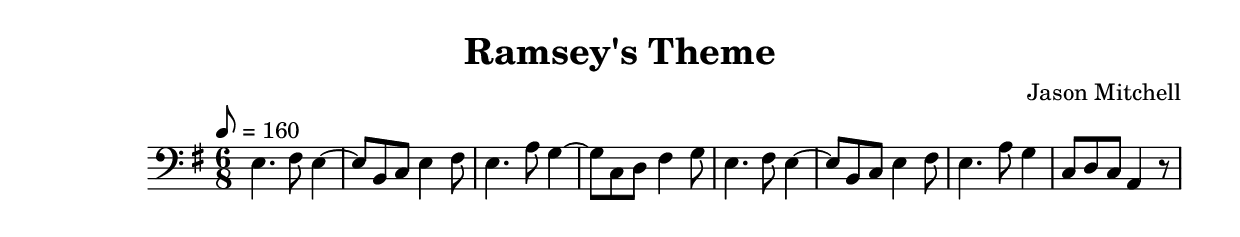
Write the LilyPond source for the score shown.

\language "english"
\version "2.18.2"
\header {
  title = "Ramsey's Theme"
  composer = "Jason Mitchell"
}
\score {
  \relative g {
      \new Staff {
        \clef "bass"
        \set Staff.midiInstrument = #"acoustic guitar (steel)"
        \key g \major
        \time 6/8
        \tempo 8 = 160
        e4. fs8 e4~ | e8 b8 c8 e4 fs8 |
        e4. a8 g4~ | g8 c,8 d8 fs4 g8 |
        e4. fs8 e4~ | e8 b8 c8 e4 fs8 |
        e4. a8 g4 | c,8 d8 c8 a4 r8 |
      }
  }
  \layout { }
  \midi { }
}
